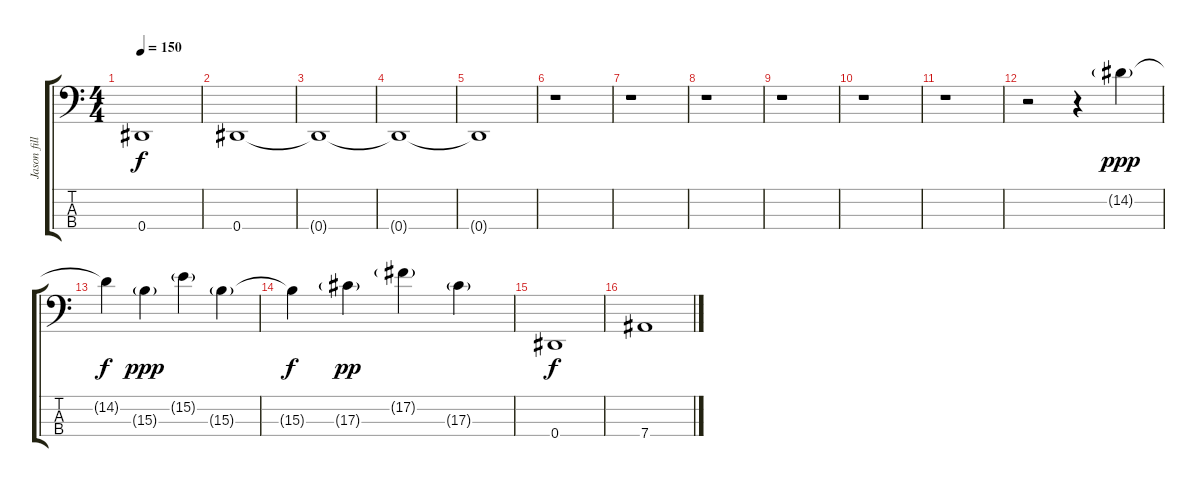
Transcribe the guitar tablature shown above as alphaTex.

\track ("Jason fills" "Jason fill") {instrument electricbasspick}
\staff {score tabs}
\tuning (Gb2 Db2 Ab1 Eb1) {hide}
\ts (4 4)
\tempo 150
\clef f4
\ks c
0.4{t}.1{dy f} |
0.4.1 |
0.4{t}.1 |
0.4{t}.1 |
0.4{t}.1 |
r.1 |
r.1 |
r.1 |
r.1 |
r.1 |
r.1 |
r.2 r.4 14.2{g}.4{dy ppp} |
14.2{t}.4{dy f} 15.3{g}.4{dy ppp} 15.2{g}.4 15.3{g}.4 |
15.3{t}.4{dy f} 17.3{g}.4{dy pp} 17.2{g}.4 17.3{g}.4 |
0.4.1{dy f} |
7.4.1
